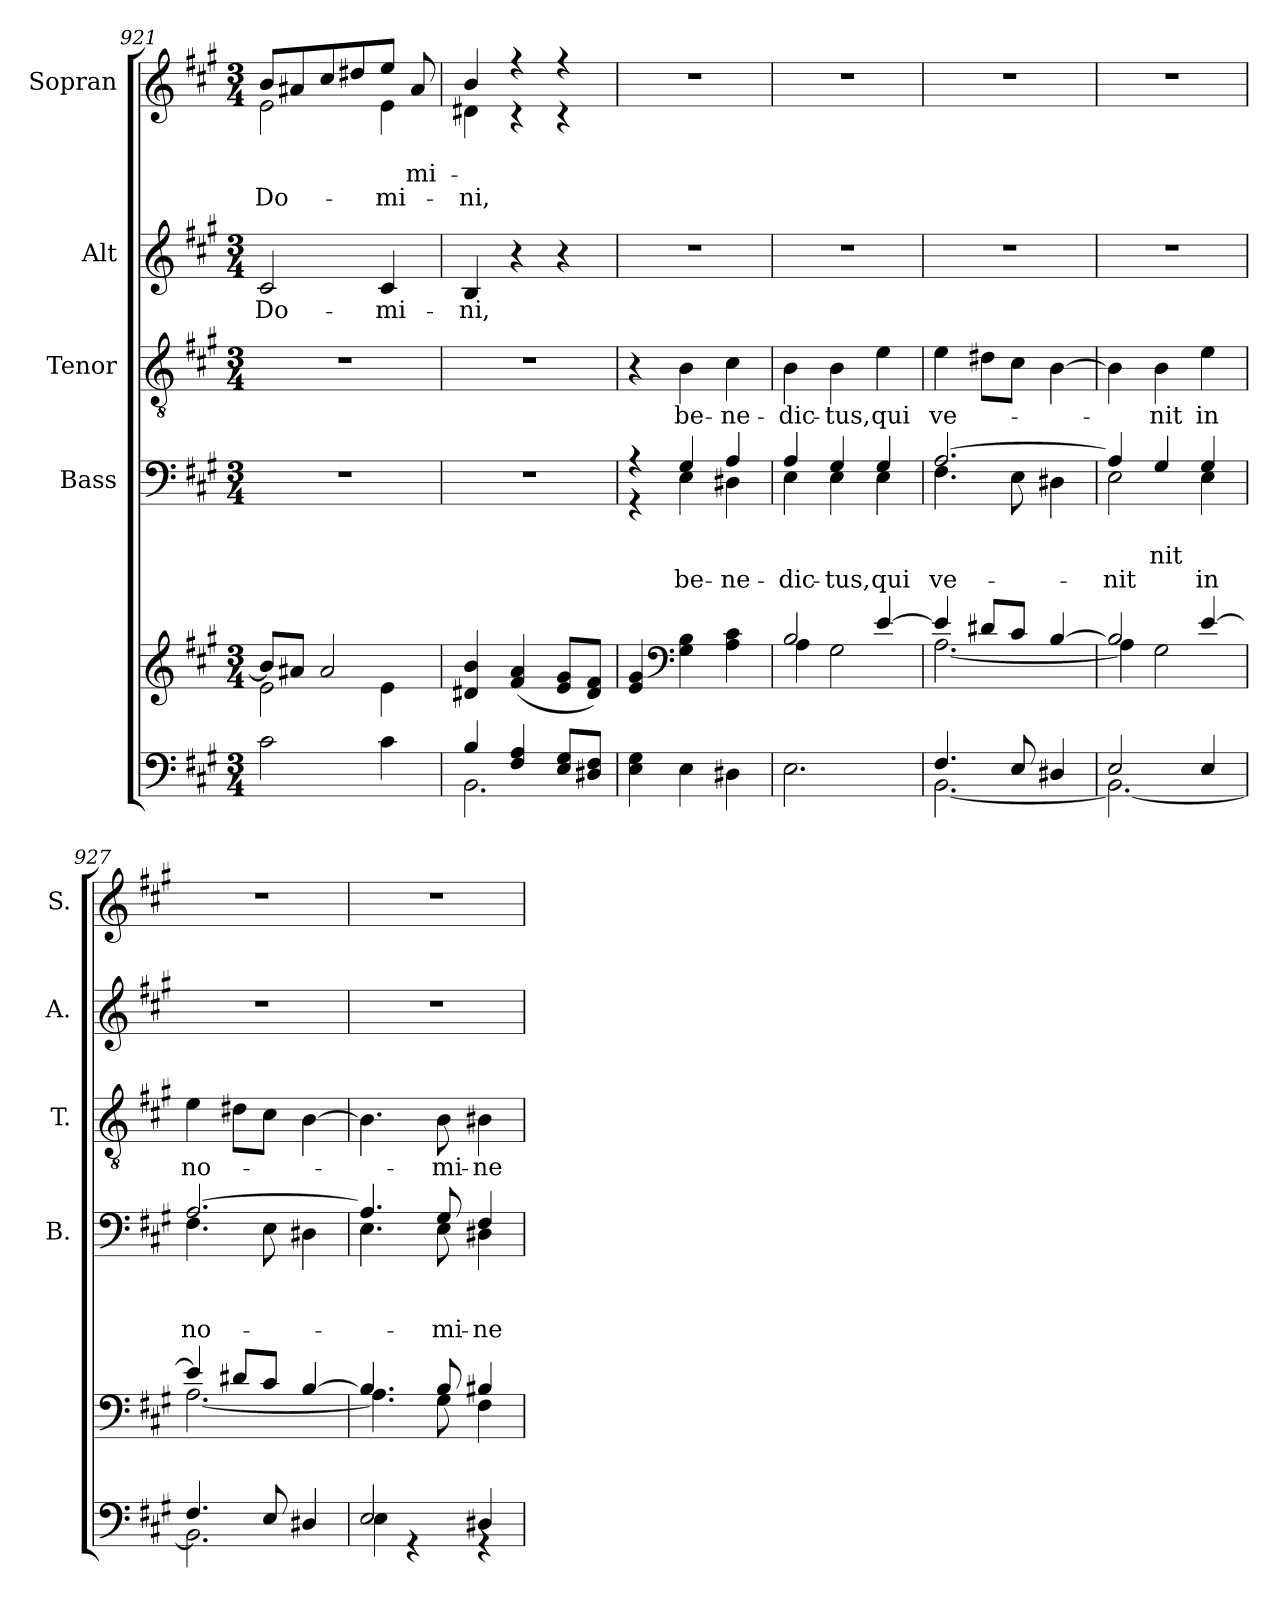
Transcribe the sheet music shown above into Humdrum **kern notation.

**kern	**kern	**kern	**text	**text	**text	**kern	**text	**kern	**text	**kern	**text	**text	**text
*part5	*part5	*part4	*part4	*part4	*part4	*part3	*part3	*part2	*part2	*part1	*part1	*part1	*part1
*staff6	*staff5	*staff4	*staff4	*staff4	*staff4	*staff3	*staff3	*staff2	*staff2	*staff1	*staff1	*staff1	*staff1
*	*	*I"Bass	*	*	*	*I"Tenor	*	*I"Alt	*	*I"Sopran	*	*	*
*	*	*I'B.	*	*	*	*I'T.	*	*I'A.	*	*I'S.	*	*	*
*clefF4	*clefG2	*clefF4	*	*	*	*clefGv2	*	*clefG2	*	*clefG2	*	*	*
*k[f#c#g#]	*k[f#c#g#]	*k[f#c#g#]	*	*	*	*k[f#c#g#]	*	*k[f#c#g#]	*	*k[f#c#g#]	*	*	*
*A:	*A:	*A:	*	*	*	*A:	*	*A:	*	*A:	*	*	*
*M3/4	*M3/4	*M3/4	*	*	*	*M3/4	*	*M3/4	*	*M3/4	*	*	*
=921	=921	=921	=921	=921	=921	=921	=921	=921	=921	=921	=921	=921	=921
*	*^	*	*	*	*	*	*	*	*	*	*	*	*
!	!	!	!	!	!	!	!	!	!	!LO:LY:b	!	!	!LO:LY:a	!
*	*	*	*	*	*	*	*	*	*	*	*^	*	*	*
!	!	!	!	!	!	!	!	!	!	!	!	!	!	!	!LO:LY:b
2c#\	8b/L]	2e\	2.r	.	.	.	2.r	.	2c#/	Do-	8b/L	2e\	.	.	Do-
.	8a#X/J	.	.	.	.	.	.	.	.	.	8a#X/	.	.	.	.
.	2a#/	.	.	.	.	.	.	.	.	.	8cc#/	.	.	.	.
.	.	.	.	.	.	.	.	.	.	.	8dd#X/	.	.	.	.
!	!	!	!	!	!	!	!	!	!	!LO:LY:b	!	!	!	!	!LO:LY:b
4c#\	.	4e\	.	.	.	.	.	.	4c#/	-mi-	8ee/J	4e\	.	.	-mi-
!	!	!	!	!	!	!	!	!	!	!	!	!	!	!LO:LY:a	!
.	.	.	.	.	.	.	.	.	.	.	8a#/	.	.	-mi-	.
*	*v	*v	*	*	*	*	*	*	*	*	*	*	*	*	*
=922	=922	=922	=922	=922	=922	=922	=922	=922	=922	=922	=922	=922	=922	=922
*^	*	*	*	*	*	*	*	*	*	*	*	*	*	*
!	!	!	!	!	!	!	!	!	!	!LO:LY:b	!	!	!	!LO:LY:a	!
!	!	!	!	!	!	!	!	!	!	!	!	!	!	!	!LO:LY:b
4B/	2.BB\	4d#X/ 4b/	2.r	.	.	.	2.r	.	4B/	-ni,	4b/	4d#X\	.	.	-ni,
4F#/ 4A/	.	(<4f#/ 4a/	.	.	.	.	.	.	4r	.	4r	4r	.	.	.
8E/ 8G#/L	.	8e/ 8g#/L	.	.	.	.	.	.	4r	.	4r	4r	.	.	.
8D#X/ 8F#/J	.	8d#/ 8f#/J)	.	.	.	.	.	.	.	.	.	.	.	.	.
*v	*v	*	*	*	*	*	*	*	*	*	*v	*v	*	*	*
!!LO:LB:g=z
=923	=923	=923	=923	=923	=923	=923	=923	=923	=923	=923	=923	=923	=923
*	*	*^	*	*	*	*	*	*	*	*	*	*	*
4E\ 4G#\	4e/ 4g#/	4r	4r	.	.	.	4r	.	2.r	.	2.r	.	.	.
*	*clefF4	*	*	*	*	*	*	*	*	*	*	*	*	*
!	!	!	!	!	!LO:LY:a	!	!	!	!	!	!	!	!	!
!	!	!	!	!	!	!LO:LY:b	!	!LO:LY:b	!	!	!	!	!	!
4E\	4G#\ 4B\	4G#/	4E\	.	.	be-	4B\	be-	.	.	.	.	.	.
!	!	!	!	!	!LO:LY:a	!	!	!	!	!	!	!	!	!
!	!	!	!	!	!	!LO:LY:b	!	!LO:LY:b	!	!	!	!	!	!
4D#X\	4A\ 4c#\	4A/	4D#X\	.	.	-ne-	4c#\	-ne-	.	.	.	.	.	.
=924	=924	=924	=924	=924	=924	=924	=924	=924	=924	=924	=924	=924	=924	=924
*	*^	*	*	*	*	*	*	*	*	*	*	*	*	*
!	!	!	!	!	!	!LO:LY:a	!	!	!	!	!	!	!	!	!
!	!	!	!	!	!	!	!LO:LY:b	!	!LO:LY:b	!	!	!	!	!	!
2.E\	2B/	4A\	4A/	4E\	.	.	-dic-	4B\	-dic-	2.r	.	2.r	.	.	.
!	!	!	!	!	!	!LO:LY:a	!	!	!	!	!	!	!	!	!
!	!	!	!	!	!	!	!LO:LY:b	!	!LO:LY:b	!	!	!	!	!	!
.	.	2G#\	4G#/	4E\	.	.	-tus,	4B\	-tus,	.	.	.	.	.	.
!	!	!	!	!	!	!LO:LY:a	!	!	!	!	!	!	!	!	!
!	!	!	!	!	!	!	!LO:LY:b	!	!LO:LY:b	!	!	!	!	!	!
.	[>4e/	.	4G#/	4E\	.	.	qui	4e\	qui	.	.	.	.	.	.
=925	=925	=925	=925	=925	=925	=925	=925	=925	=925	=925	=925	=925	=925	=925	=925
*^	*	*	*	*	*	*	*	*	*	*	*	*	*	*	*
!	!	!	!	!	!	!	!LO:LY:a	!	!	!	!	!	!	!	!	!
!	!	!	!	!	!	!	!	!LO:LY:b	!	!LO:LY:b	!	!	!	!	!	!
4.F#/	[<2.BB\	4e/]	[<2.A\	[>2.A/	4.F#\	.	.	ve-	4e\	ve-	2.r	.	2.r	.	.	.
.	.	8d#X/L	.	.	.	.	.	.	8d#X\L	.	.	.	.	.	.	.
8E/	.	8c#/J	.	.	8E\	.	.	.	8c#\J	.	.	.	.	.	.	.
4D#X/	.	[>4B/	.	.	4D#X\	.	.	.	[4B\	.	.	.	.	.	.	.
=926	=926	=926	=926	=926	=926	=926	=926	=926	=926	=926	=926	=926	=926	=926	=926	=926
!	!	!	!	!	!	!	!	!LO:LY:b	!	!	!	!	!	!	!	!
2E/	2.BB\_	2B/]	4A\]	4A/]	2E\	.	.	-nit	4B\]	.	2.r	.	2.r	.	.	.
!	!	!	!	!	!	!	!LO:LY:a	!	!	!LO:LY:b	!	!	!	!	!	!
.	.	.	2G#\	4G#/	.	.	-nit	.	4B\	-nit	.	.	.	.	.	.
!	!	!	!	!	!	!	!LO:LY:a	!	!	!	!	!	!	!	!	!
!	!	!	!	!	!	!	!	!LO:LY:b	!	!LO:LY:b	!	!	!	!	!	!
4E/	.	[>4e/	.	4G#/	4E\	.	.	in	4e\	in	.	.	.	.	.	.
=927	=927	=927	=927	=927	=927	=927	=927	=927	=927	=927	=927	=927	=927	=927	=927	=927
!	!	!	!	!	!	!	!LO:LY:a	!	!	!	!	!	!	!	!	!
!	!	!	!	!	!	!	!	!LO:LY:b	!	!LO:LY:b	!	!	!	!	!	!
4.F#/	2.BB\]	4e/]	[<2.A\	[>2.A/	4.F#\	.	.	no-	4e\	no-	2.r	.	2.r	.	.	.
.	.	8d#X/L	.	.	.	.	.	.	8d#X\L	.	.	.	.	.	.	.
8E/	.	8c#/J	.	.	8E\	.	.	.	8c#\J	.	.	.	.	.	.	.
4D#X/	.	[>4B/	.	.	4D#X\	.	.	.	[4B\	.	.	.	.	.	.	.
=928	=928	=928	=928	=928	=928	=928	=928	=928	=928	=928	=928	=928	=928	=928	=928	=928
2E/	4E\	4.B/]	4.A\]	4.A/]	4.E\	.	.	.	4.B\]	.	2.r	.	2.r	.	.	.
.	4rFF	.	.	.	.	.	.	.	.	.	.	.	.	.	.	.
!	!	!	!	!	!	!	!LO:LY:a	!	!	!	!	!	!	!	!	!
!	!	!	!	!	!	!	!	!LO:LY:b	!	!LO:LY:b	!	!	!	!	!	!
.	.	8B/	8G#\	8G#/	8E\	.	.	-mi-	8B\	-mi-	.	.	.	.	.	.
!	!	!	!	!	!	!	!LO:LY:a	!	!	!	!	!	!	!	!	!
!	!	!	!	!	!	!	!	!LO:LY:b	!	!LO:LY:b	!	!	!	!	!	!
4D#X/	4rFF	4B#X/	4F#\	4F#/	4D#X\	.	.	-ne	4B#X\	-ne	.	.	.	.	.	.
*v	*v	*	*	*v	*v	*	*	*	*	*	*	*	*	*	*	*
*	*v	*v	*	*	*	*	*	*	*	*	*	*	*	*
=	=	=	=	=	=	=	=	=	=	=	=	=	=
*-	*-	*-	*-	*-	*-	*-	*-	*-	*-	*-	*-	*-	*-
